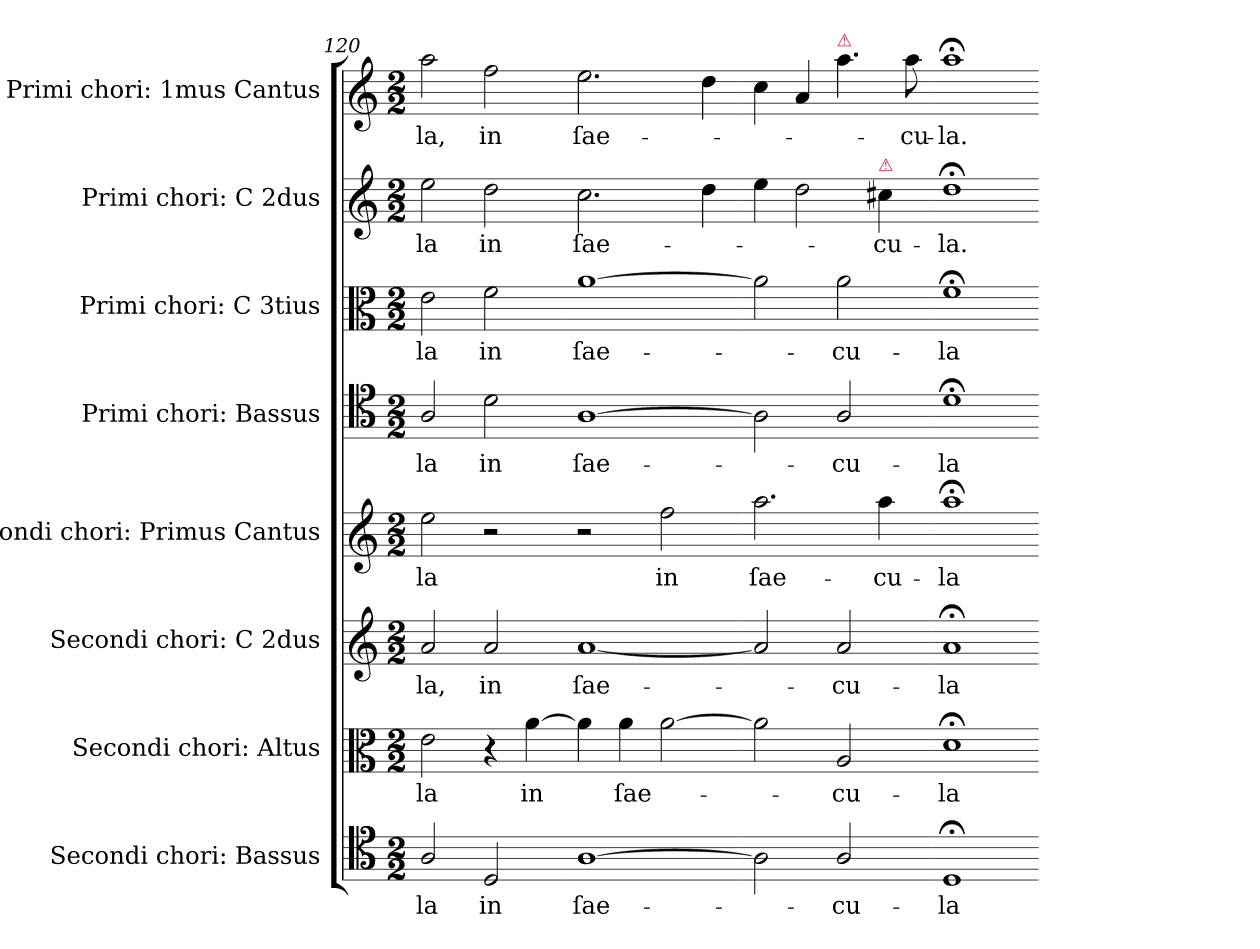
**kern	**text	**kern	**text	**kern	**text	**kern	**text	**kern	**text	**kern	**text	**kern	**text	**kern	**text
*part8	*part8	*part7	*part7	*part6	*part6	*part5	*part5	*part4	*part4	*part3	*part3	*part2	*part2	*part1	*part1
*staff8	*staff8	*staff7	*staff7	*staff6	*staff6	*staff5	*staff5	*staff4	*staff4	*staff3	*staff3	*staff2	*staff2	*staff1	*staff1
*I"Secondi chori: Bassus	*	*I"Secondi chori: Altus	*	*I"Secondi chori: C 2dus	*	*I"Secondi chori: Primus Cantus	*	*I"Primi chori: Bassus	*	*I"Primi chori: C 3tius	*	*I"Primi chori: C 2dus	*	*I"Primi chori: 1mus Cantus	*
*clefC4	*	*clefC3	*	*clefG2	*	*clefG2	*	*clefC4	*	*clefC3	*	*clefG2	*	*clefG2	*
*k[]	*	*k[]	*	*k[]	*	*k[]	*	*k[]	*	*k[]	*	*k[]	*	*k[]	*
*M2/2	*	*M2/2	*	*M2/2	*	*M2/2	*	*M2/2	*	*M2/2	*	*M2/2	*	*M2/2	*
=120	=120	=120	=120	=120	=120	=120	=120	=120	=120	=120	=120	=120	=120	=120	=120
2A/	-la	2e\	-la	2a/	-la,	2ee\	-la	2A/	-la	2e\	-la	2ee\	-la	2aa\	-la,
2D/	in	4r	.	2a/	in	2r	.	2d\	in	2f\	in	2dd\	in	2ff\	in
.	.	[4a\	in	.	.	.	.	.	.	.	.	.	.	.	.
=121-	=121-	=121-	=121-	=121-	=121-	=121-	=121-	=121-	=121-	=121-	=121-	=121-	=121-	=121-	=121-
[1A	ſae-	4a\]	.	[1a	ſae-	2r	.	[1A	ſae-	[1a	ſae-	2.cc\	ſae-	2.ee\	ſae-
.	.	4a\	ſae-	.	.	.	.	.	.	.	.	.	.	.	.
.	.	[2a\	.	.	.	2ff\	in	.	.	.	.	.	.	.	.
.	.	.	.	.	.	.	.	.	.	.	.	4dd\	.	4dd\	.
=122-	=122-	=122-	=122-	=122-	=122-	=122-	=122-	=122-	=122-	=122-	=122-	=122-	=122-	=122-	=122-
2A]	.	2a\]	.	2a]	.	2.aa\	ſae-	2A]	.	2a]	.	4ee\	.	4cc\	.
.	.	.	.	.	.	.	.	.	.	.	.	2dd\	.	4a/	.
!	!	!	!	!	!	!	!	!	!	!	!	!	!	!LO:TX:a:color=crimson:t=⚠	!
2A/	-cu-	2A/	-cu-	2a/	-cu-	.	.	2A/	-cu-	2a\	-cu-	.	.	4.aa\	.
!	!	!	!	!	!	!	!	!	!	!	!	!LO:TX:a:color=crimson:t=⚠	!	!	!
.	.	.	.	.	.	4aa\	-cu-	.	.	.	.	4cc#X\	-cu-	.	.
.	.	.	.	.	.	.	.	.	.	.	.	.	.	8aa\	-cu-
=123-	=123-	=123-	=123-	=123-	=123-	=123-	=123-	=123-	=123-	=123-	=123-	=123-	=123-	=123-	=123-
1D;<	-la	1d;<	-la	1a;<	-la	1aa;<	-la	1d;<	-la	1f;<	-la	1dd;<	-la.	1aa;<	-la.
=-	=-	=-	=-	=-	=-	=-	=-	=-	=-	=-	=-	=-	=-	=-	=-
*-	*-	*-	*-	*-	*-	*-	*-	*-	*-	*-	*-	*-	*-	*-	*-
